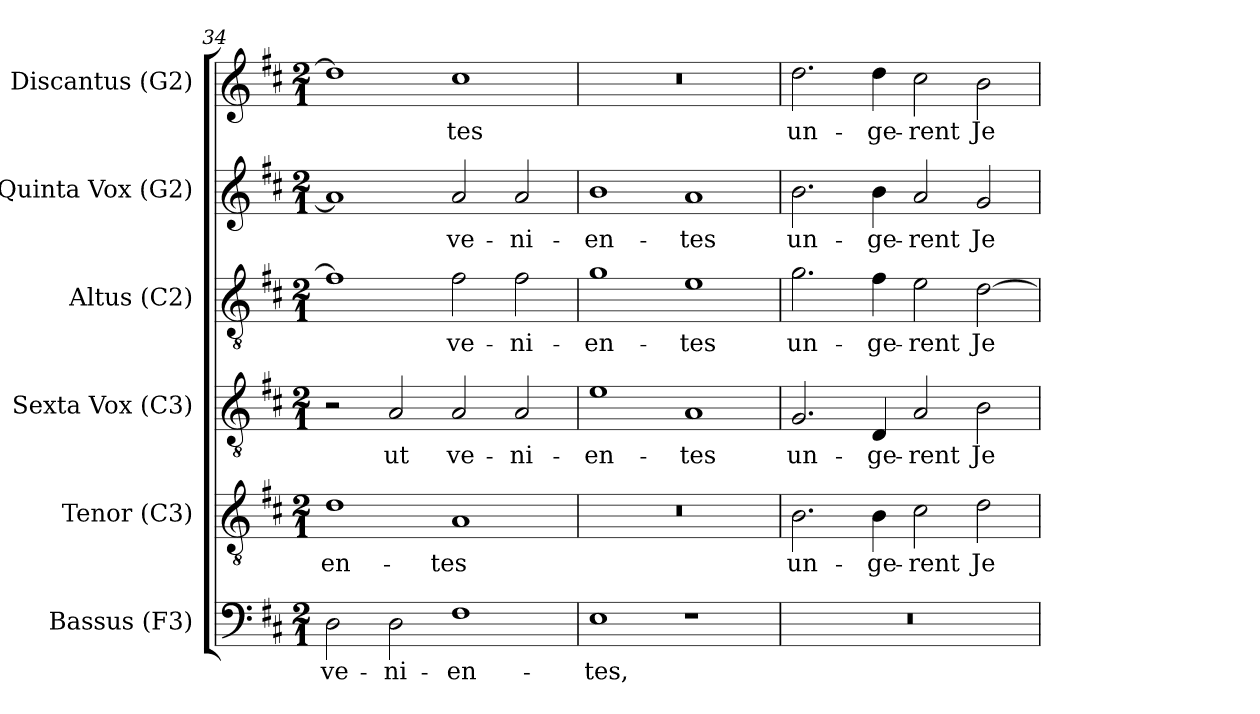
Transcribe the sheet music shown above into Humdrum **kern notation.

**kern	**text	**kern	**text	**kern	**text	**kern	**text	**kern	**text	**kern	**text
*part6	*part6	*part5	*part5	*part4	*part4	*part3	*part3	*part2	*part2	*part1	*part1
*staff6	*staff6	*staff5	*staff5	*staff4	*staff4	*staff3	*staff3	*staff2	*staff2	*staff1	*staff1
*I"Bassus (F3)	*	*I"Tenor (C3)	*	*I"Sexta Vox (C3)	*	*I"Altus (C2)	*	*I"Quinta Vox (G2)	*	*I"Discantus (G2)	*
*	*	*I'T	*	*I'SV	*	*	*	*I'QV	*	*	*
!!LO:LB:g=z
*clefF4	*	*clefGv2	*	*clefGv2	*	*clefGv2	*	*clefG2	*	*clefG2	*
*	*	*	*	*	*	*ITrd7c12	*	*	*	*	*
*k[f#c#]	*	*k[f#c#]	*	*k[f#c#]	*	*k[f#c#]	*	*k[f#c#]	*	*k[f#c#]	*
*D:	*	*D:	*	*D:	*	*D:	*	*D:	*	*D:	*
*M2/1	*	*M2/1	*	*M2/1	*	*M2/1	*	*M2/1	*	*M2/1	*
=34	=34	=34	=34	=34	=34	=34	=34	=34	=34	=34	=34
!	!LO:LY:b:color=#000000	!	!	!	!	!	!	!	!	!	!
!	!	!	!LO:LY:b:color=#000000	!	!	!	!	!	!	!	!
2Di\	ve-	1di	-en-	2r	.	1F#i]	.	1ai]	.	1ddi]	.
!	!LO:LY:b:color=#000000	!	!	!	!	!	!	!	!	!	!
!	!	!	!	!	!LO:LY:b:color=#000000	!	!	!	!	!	!
2Di\	-ni-	.	.	2Ai/	ut	.	.	.	.	.	.
!	!LO:LY:b:color=#000000	!	!	!	!	!	!	!	!	!	!
!	!	!	!LO:LY:b:color=#000000	!	!	!	!	!	!	!	!
!	!	!	!	!	!LO:LY:b:color=#000000	!	!	!	!	!	!
!	!	!	!	!	!	!	!LO:LY:b:color=#000000	!	!	!	!
!	!	!	!	!	!	!	!	!	!LO:LY:b:color=#000000	!	!
!	!	!	!	!	!	!	!	!	!	!	!LO:LY:b:color=#000000
1F#i	-en-	1Ai	-tes	2Ai/	ve-	2F#i\	ve-	2ai/	ve-	1cc#i	-tes
!	!	!	!	!	!LO:LY:b:color=#000000	!	!	!	!	!	!
!	!	!	!	!	!	!	!LO:LY:b:color=#000000	!	!	!	!
!	!	!	!	!	!	!	!	!	!LO:LY:b:color=#000000	!	!
.	.	.	.	2Ai/	-ni-	2F#i\	-ni-	2ai/	-ni-	.	.
=35	=35	=35	=35	=35	=35	=35	=35	=35	=35	=35	=35
!	!LO:LY:b:color=#000000	!LO:N:vis=1	!	!	!	!	!	!	!	!	!
!	!	!	!	!	!LO:LY:b:color=#000000	!	!	!	!	!	!
!	!	!	!	!	!	!	!LO:LY:b:color=#000000	!	!	!	!
!	!	!	!	!	!	!	!	!	!LO:LY:b:color=#000000	!LO:N:vis=1	!
1Ei	-tes,	0r	.	1ei	-en-	1Gi	-en-	1bi	-en-	0r	.
!	!	!	!	!	!LO:LY:b:color=#000000	!	!	!	!	!	!
!	!	!	!	!	!	!	!LO:LY:b:color=#000000	!	!	!	!
!	!	!	!	!	!	!	!	!	!LO:LY:b:color=#000000	!	!
1r	.	.	.	1Ai	-tes	1Ei	-tes	1ai	-tes	.	.
=36	=36	=36	=36	=36	=36	=36	=36	=36	=36	=36	=36
!LO:N:vis=1	!	!	!	!	!	!	!	!	!	!	!
!	!	!	!LO:LY:b:color=#000000	!	!	!	!	!	!	!	!
!	!	!	!	!	!LO:LY:b:color=#000000	!	!	!	!	!	!
!	!	!	!	!	!	!	!LO:LY:b:color=#000000	!	!	!	!
!	!	!	!	!	!	!	!	!	!LO:LY:b:color=#000000	!	!
!	!	!	!	!	!	!	!	!	!	!	!LO:LY:b:color=#000000
0r	.	2.Bi\	un-	2.Gi/	un-	2.Gi\	un-	2.bi\	un-	2.ddi\	un-
!	!	!	!LO:LY:b:color=#000000	!	!	!	!	!	!	!	!
!	!	!	!	!	!LO:LY:b:color=#000000	!	!	!	!	!	!
!	!	!	!	!	!	!	!LO:LY:b:color=#000000	!	!	!	!
!	!	!	!	!	!	!	!	!	!LO:LY:b:color=#000000	!	!
!	!	!	!	!	!	!	!	!	!	!	!LO:LY:b:color=#000000
.	.	4Bi\	-ge-	4Di/	-ge-	4F#i\	-ge-	4bi\	-ge-	4ddi\	-ge-
!	!	!	!LO:LY:b:color=#000000	!	!	!	!	!	!	!	!
!	!	!	!	!	!LO:LY:b:color=#000000	!	!	!	!	!	!
!	!	!	!	!	!	!	!LO:LY:b:color=#000000	!	!	!	!
!	!	!	!	!	!	!	!	!	!LO:LY:b:color=#000000	!	!
!	!	!	!	!	!	!	!	!	!	!	!LO:LY:b:color=#000000
.	.	2c#i\	-rent	2Ai/	-rent	2Ei\	-rent	2ai/	-rent	2cc#i\	-rent
!	!	!	!LO:LY:b:color=#000000	!	!	!	!	!	!	!	!
!	!	!	!	!	!LO:LY:b:color=#000000	!	!	!	!	!	!
!	!	!	!	!	!	!	!LO:LY:b:color=#000000	!	!	!	!
!	!	!	!	!	!	!	!	!	!LO:LY:b:color=#000000	!	!
!	!	!	!	!	!	!	!	!	!	!	!LO:LY:b:color=#000000
.	.	2di\	Je-	2Bi\	Je-	[2Di\	Je-	2gi/	Je-	2bi\	Je-
=	=	=	=	=	=	=	=	=	=	=	=
*-	*-	*-	*-	*-	*-	*-	*-	*-	*-	*-	*-
